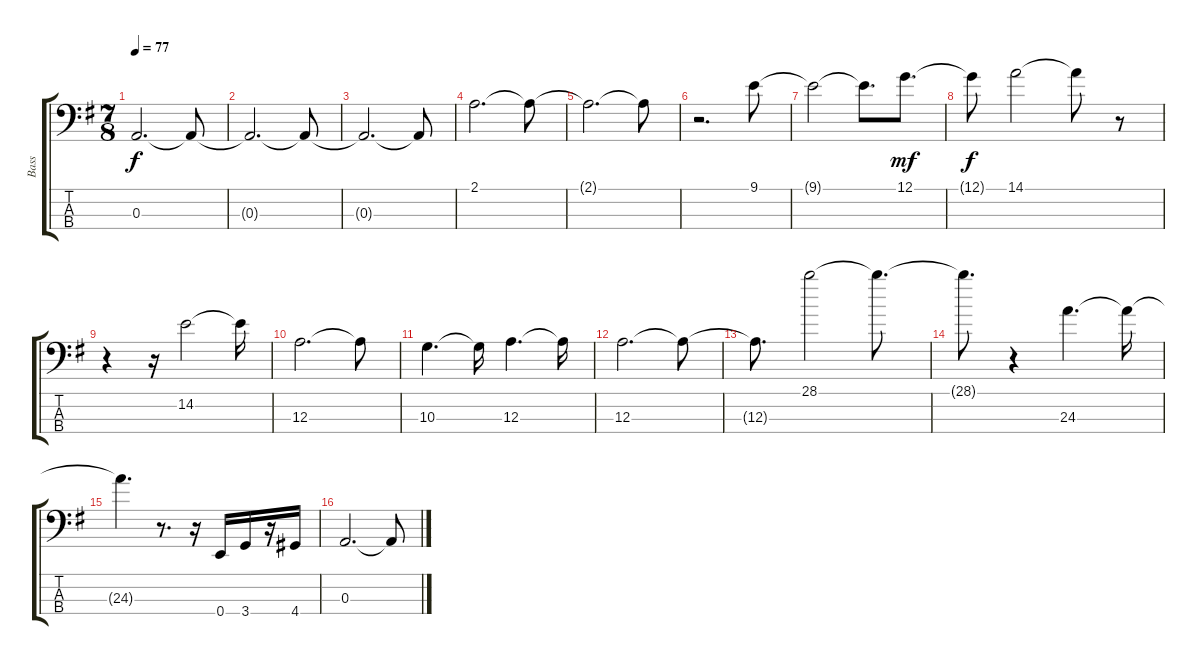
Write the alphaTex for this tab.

\track ("Bass" "Bass") {instrument electricbassfinger}
\staff {score tabs}
\tuning (G2 D2 A1 E1) {hide}
\ts (7 8)
\tempo 77
\clef f4
\ks g
0.3{t}.2{d dy f} 0.3{t}.8 |
0.3{t}.2{d} 0.3{t}.8 |
0.3{t}.2{d} 0.3{t}.8 |
2.1.2{d} 2.1{t}.8 |
2.1{t}.2{d} 2.1{t}.8 |
r.2{d} 9.1.8{volume 6} |
9.1{t}.2 9.1{t}.8{d} 12.1.8{d dy mf volume 12} |
12.1{t}.8{dy f} 14.1.2{volume 6} 14.1{t}.8 r.8 |
r.4 r.16 14.2.2{volume 6} 14.2{t}.16 |
12.3.2{d volume 6} 12.3{t}.8 |
10.3.4{d volume 6} 10.3{t}.16 12.3.4{d volume 6} 12.3{t}.16 |
12.3.2{d volume 6} 12.3{t}.8 |
12.3{t}.8{d} 28.1.2{volume 6} 28.1{t}.8{d} |
28.1{t}.8{d} r.4 24.3.4{d volume 6} 24.3{t}.16 |
24.3{t}.4{d} r.8{d} r.16{volume 12} 0.4.16 3.4.16 r.16 4.4.16 |
0.3.2{d} 0.3{t}.8
